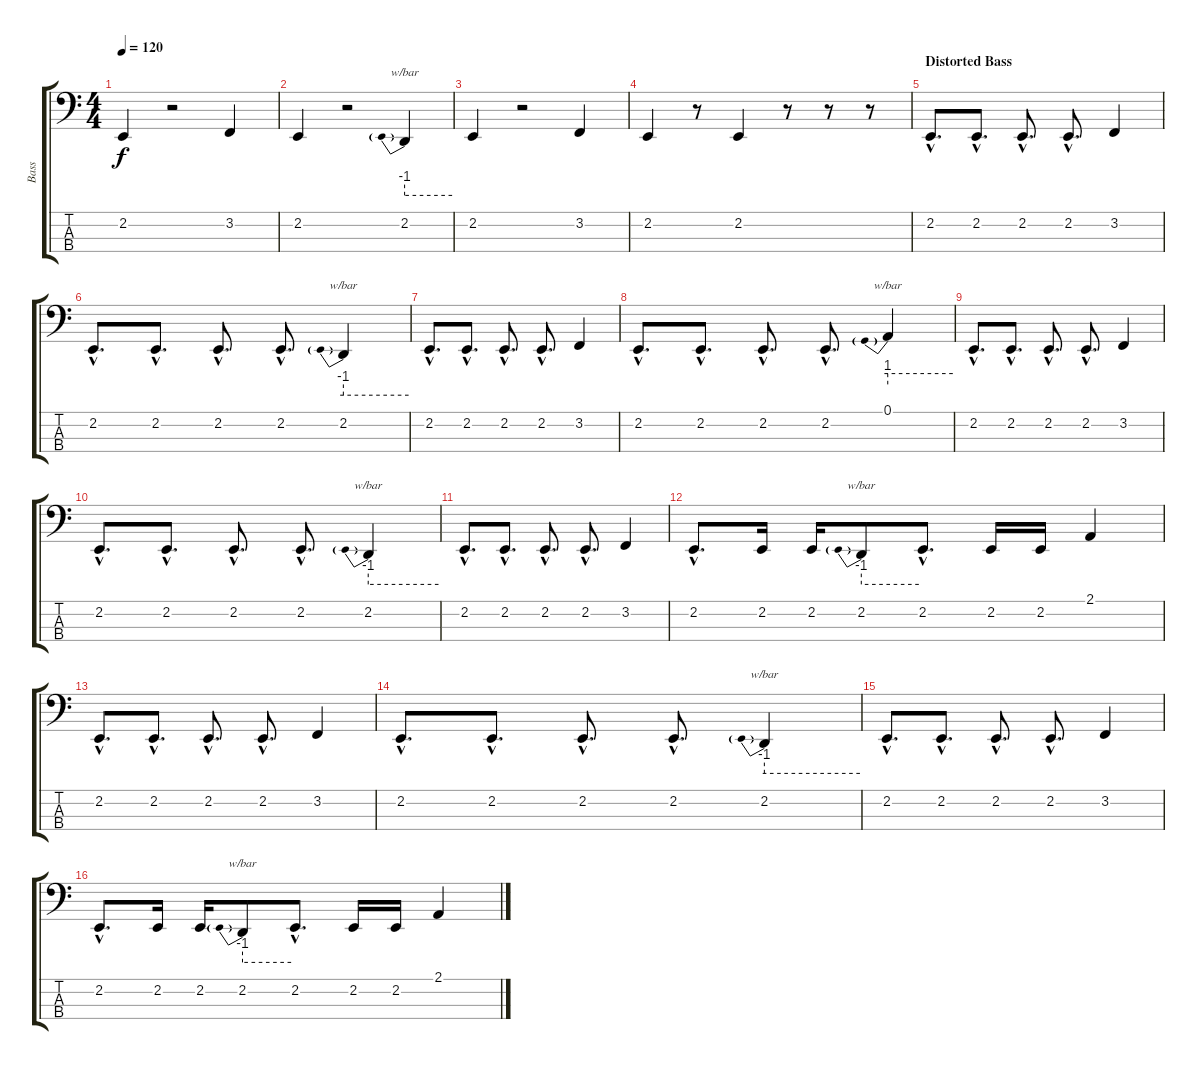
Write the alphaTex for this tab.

\track ("Bass" "Bass") {instrument lead8bassandlead}
\staff {score tabs}
\tuning (G2 D2 A1 E1) {hide}
\ts (4 4)
\tempo 120
\clef f4
\ks c
2.2.4{dy f} r.2 3.2.4 |
2.2.4 r.2 2.2.4{tbe (predive default 0 -4 60 -4)} |
2.2.4 r.2 3.2.4 |
2.2.4 r.8 2.2.4 r.8 r.8 r.8 |
\section ("" "Distorted Bass")
2.2{hac}.8{d volume 14 instrument lead8bassandlead} 2.2{hac}.8{d} 2.2{hac}.8{d} 2.2{hac}.8{d} 3.2.4 |
2.2{hac}.8{d} 2.2{hac}.8{d} 2.2{hac}.8{d} 2.2{hac}.8{d} 2.2.4{tbe (predive default 0 -4 60 -4)} |
2.2{hac}.8{d} 2.2{hac}.8{d} 2.2{hac}.8{d} 2.2{hac}.8{d} 3.2.4 |
2.2{hac}.8{d} 2.2{hac}.8{d} 2.2{hac}.8{d} 2.2{hac}.8{d} 0.1.4{tbe (predive default 0 4 60 4)} |
2.2{hac}.8{d volume 14 instrument electricbassfinger} 2.2{hac}.8{d} 2.2{hac}.8{d} 2.2{hac}.8{d} 3.2.4 |
2.2{hac}.8{d} 2.2{hac}.8{d} 2.2{hac}.8{d} 2.2{hac}.8{d} 2.2.4{tbe (predive default 0 -4 60 -4)} |
2.2{hac}.8{d volume 14 instrument electricbassfinger} 2.2{hac}.8{d} 2.2{hac}.8{d} 2.2{hac}.8{d} 3.2.4 |
2.2{hac}.8{d} 2.2.16 2.2.16 2.2.8{tbe (predive default 0 -4 60 -4)} 2.2{hac}.8{d} 2.2.16 2.2.16 2.1.4 |
2.2{hac}.8{d volume 14 instrument electricbassfinger} 2.2{hac}.8{d} 2.2{hac}.8{d} 2.2{hac}.8{d} 3.2.4 |
2.2{hac}.8{d} 2.2{hac}.8{d} 2.2{hac}.8{d} 2.2{hac}.8{d} 2.2.4{tbe (predive default 0 -4 60 -4)} |
2.2{hac}.8{d volume 14 instrument electricbassfinger} 2.2{hac}.8{d} 2.2{hac}.8{d} 2.2{hac}.8{d} 3.2.4 |
2.2{hac}.8{d} 2.2.16 2.2.16 2.2.8{tbe (predive default 0 -4 60 -4)} 2.2{hac}.8{d} 2.2.16 2.2.16 2.1.4
